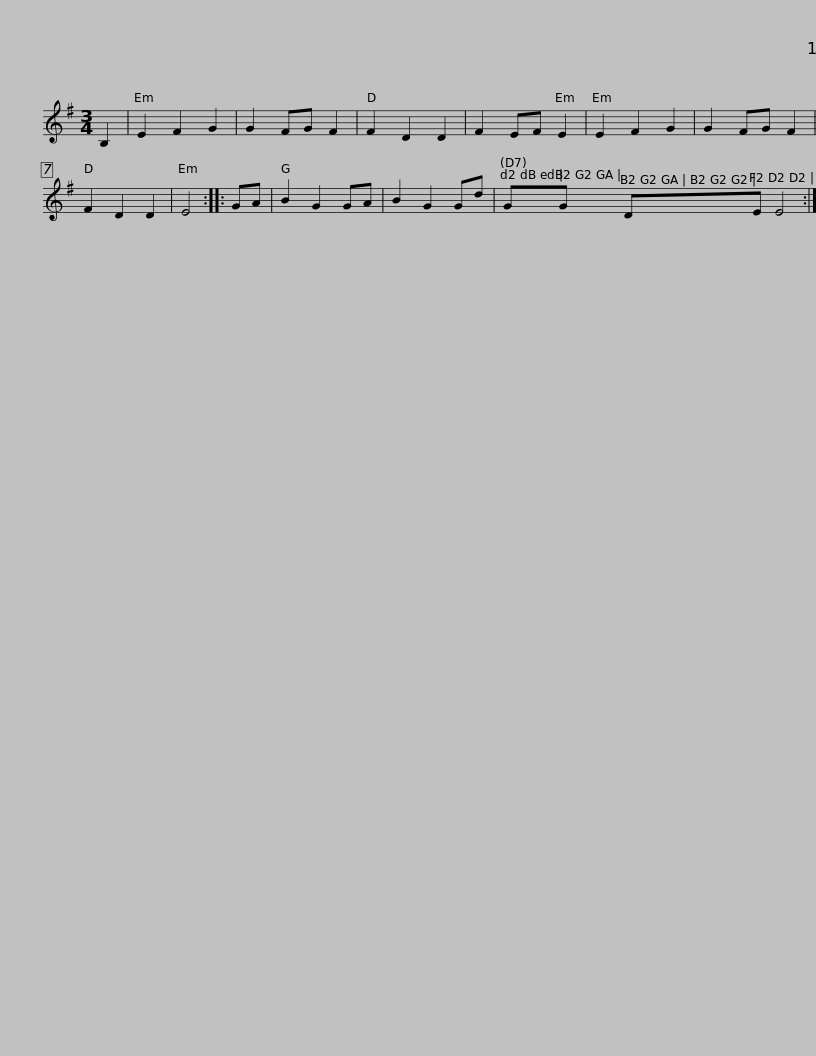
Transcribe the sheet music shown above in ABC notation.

X:1
L:1/8
M:3/4
I:linebreak $
K:Emin
V:1 treble
V:1
 B,2 | E2 F2 G2 | G2 FG F2 | F2 D2 D2 | F2 EF E2 | %5
 E2 F2 G2 | G2 FG F2 | F2 D2 D2 | E4 :: GA | %10
 B2 G2 GA | B2 G2 Gd |$ GG DE E4 :| %13
